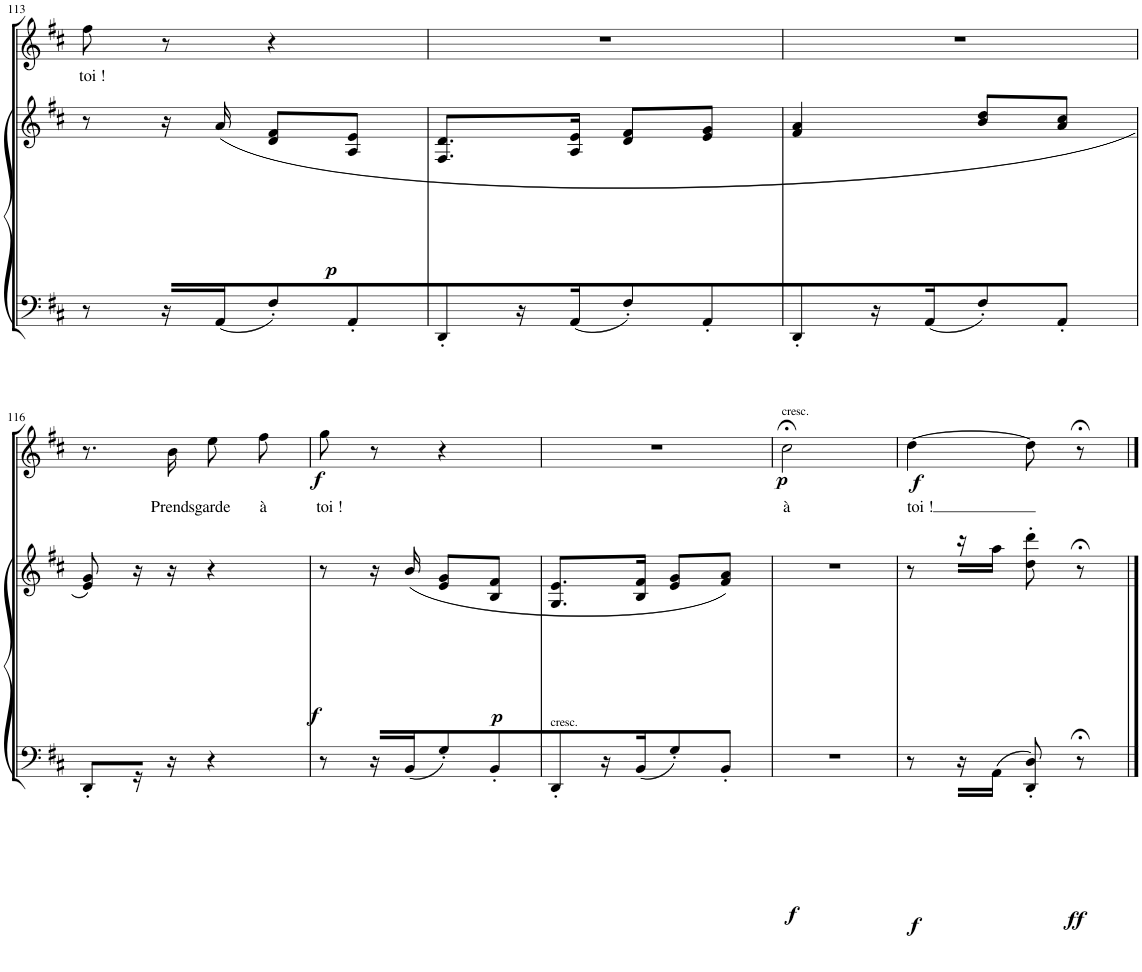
**kern	**kern	**dynam	**kern	**text	**dynam
*part2	*part2	*part2	*part1	*part1	*part1
*staff3	*staff2	*staff2/3	*staff1	*staff1	*staff1
*I"Piano	*	*	*I"SOPRANI Cigarières	*	*
*I'Pno	*	*	*	*	*
!!LO:PB:g=z
*clefF4	*clefG2	*	*clefG2	*	*
*k[f#c#]	*k[f#c#]	*	*k[f#c#]	*	*
*M2/4	*M2/4	*	*M2/4	*	*
=113	=113	=113	=113	=113	=113
!	!	!	!	!LO:LY:b	!
8r	8r	.	8ff#\	toi !	.
16r	16r	.	8r	.	.
!	!	!LO:DY:b	!	!	!
16AA/J	(16a/	p	.	.	.
8F#'/	8d/ 8f#/L	.	4r	.	.
8AA'/	8A/ 8e/J	.	.	.	.
=114	=114	=114	=114	=114	=114
8DD'/	8.F#/ 8.d/L	.	2r	.	.
16r	.	.	.	.	.
16AA/J	16A/ 16e/Jk	.	.	.	.
8F#'/	8d/ 8f#/L	.	.	.	.
8AA'/	8e/ 8g/J	.	.	.	.
=115	=115	=115	=115	=115	=115
8DD'/	4f#/ 4a/	.	2r	.	.
16r	.	.	.	.	.
16AA/J	.	.	.	.	.
8F#'/	8b/ 8dd/L	.	.	.	.
8AA'/J	8a/ 8cc#/J	.	.	.	.
!!LO:LB:g=z
=116	=116	=116	=116	=116	=116
8DD'/L	8e/ 8g/)	.	8.r	.	.
16r	16r	.	.	.	.
!	!	!LO:DY:b	!	!LO:LY:b	!LO:DY:b
16r	16r	f	16b\	Prends	f
!	!	!	!	!LO:LY:b	!
4r	4r	.	8ee\L	garde	.
!	!	!	!	!LO:LY:b	!
.	.	.	8ff#\J	à	.
=117	=117	=117	=117	=117	=117
!	!	!	!	!LO:LY:b	!
8r	8r	.	8gg\	toi !	.
16r	16r	.	8r	.	.
!	!	!LO:DY:b	!	!	!
16BB/J	(16b/	p	.	.	.
8G'/	8e/ 8g/L	.	4r	.	.
8BB'/	8B/ 8f#/J	.	.	.	.
=118	=118	=118	=118	=118	=118
!LO:TX:a:t=cresc.	!	!	!	!	!
8DD'/	8.G/ 8.e/L	.	2r	.	.
16r	.	.	.	.	.
16BB/J	16B/ 16f#/Jk	.	.	.	.
8G'/	8e/ 8g/L	.	.	.	.
8BB'/J	8f#/ 8a/J)	.	.	.	.
=119	=119	=119	=119	=119	=119
!	!	!	!LO:TX:a:t=cresc.	!	!
!	!	!LO:DY:b=2	!	!LO:LY:b	!LO:DY:b
2r	2r	f	2cc#;<\	à	p
=120	=120	=120	=120	=120	=120
!	!	!LO:DY:b=2	!	!LO:LY:b	!LO:DY:b
8r	8r	f	[4dd\	toi !	f
16r	16r	.	.	.	.
!	!	!LO:DY:b=2	!	!	!
16AA\JJ	16aa\JJ	ff	.	.	.
8DD/' 8D/'	8dd\' 8ddd\'	.	8dd\]	.	.
8r;<	8r;<	.	8r;<	.	.
==	==	==	==	==	==
*-	*-	*-	*-	*-	*-
